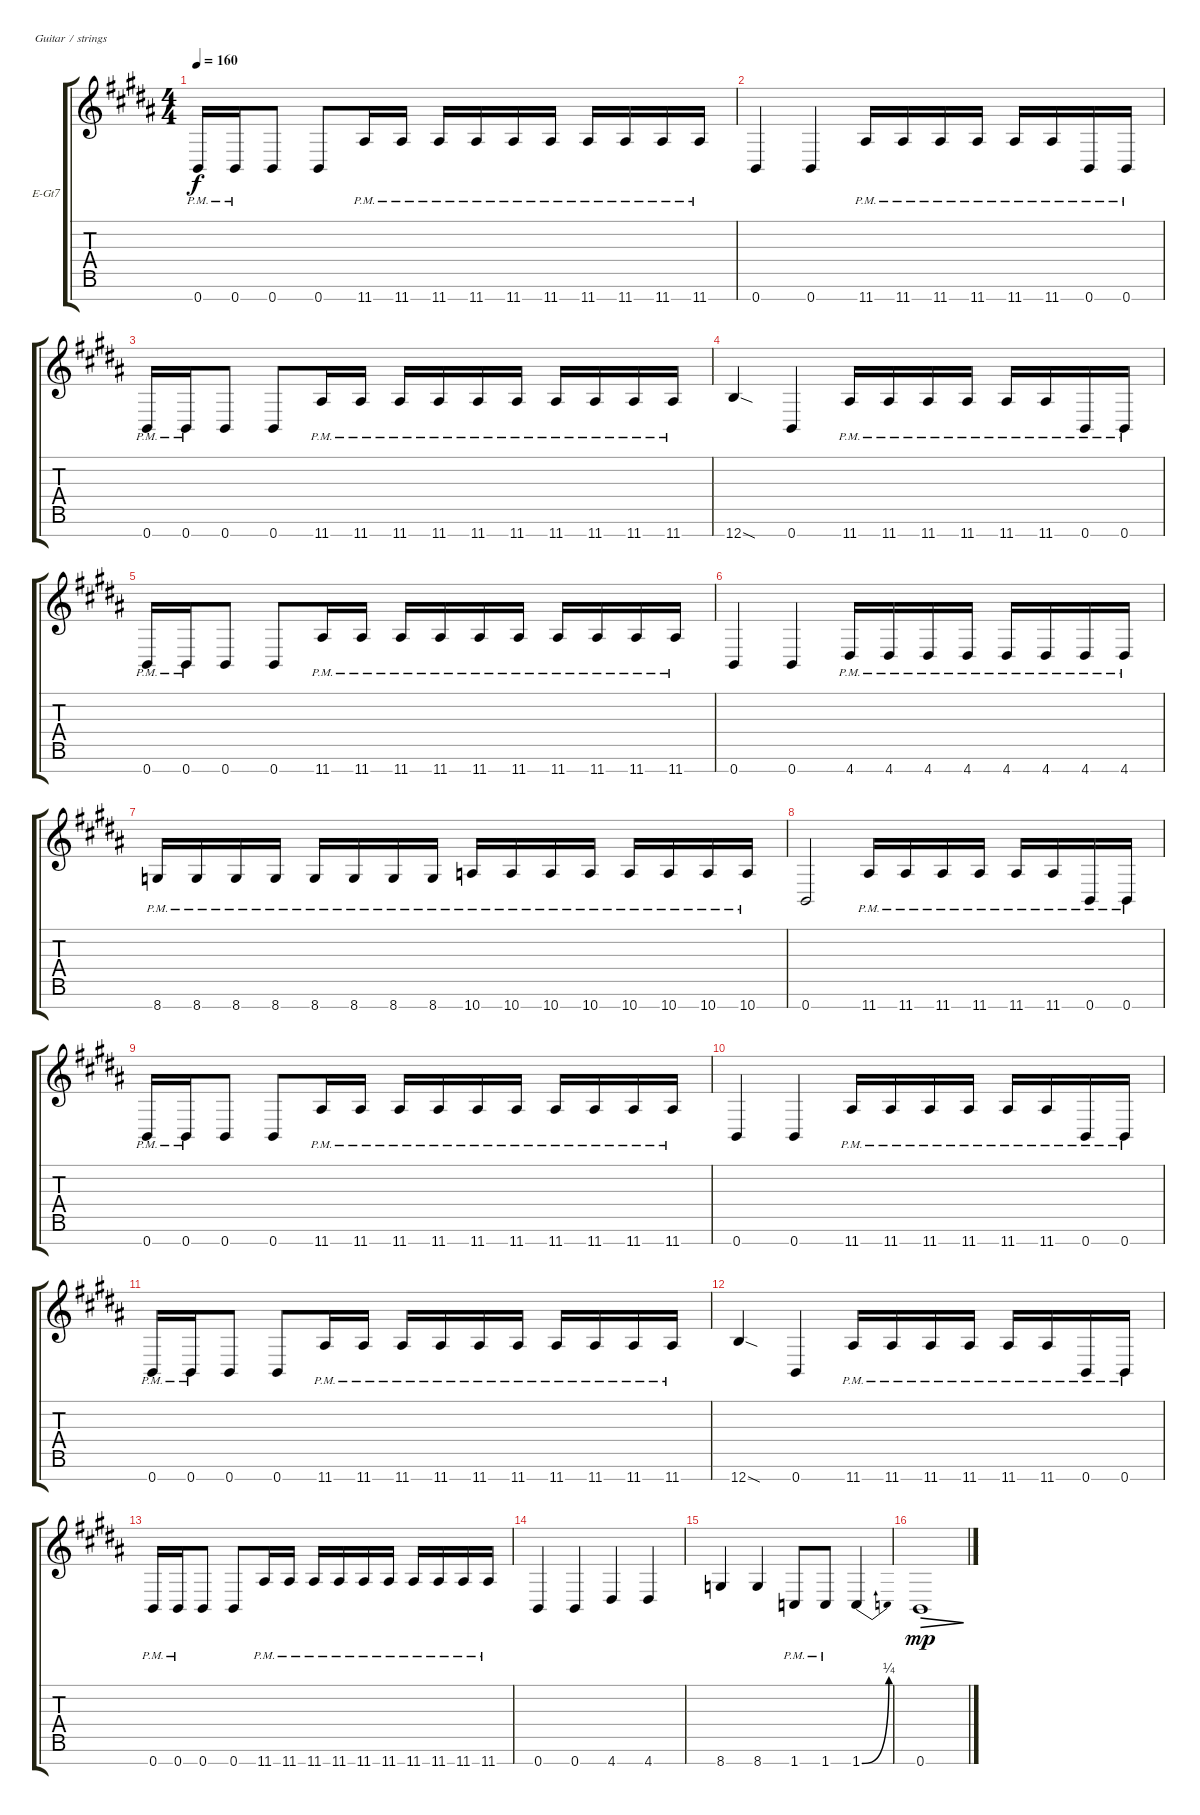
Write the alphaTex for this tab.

\defaultSystemsLayout 4
\bracketExtendMode groupsimilarinstruments
\firstSystemTrackNameOrientation horizontal
\otherSystemsTrackNameOrientation horizontal
\track ("Rhythm" "E-Gt7") {instrument distortionguitar}
\staff {score tabs}
\tuning (E4 B3 G3 D3 A2 E2 B1)
\ts (4 4)
\tempo 160
\clef g2
\ks b
0.7{pm}.16{dy f} 0.7{pm}.16 0.7.8 0.7.8 11.7{pm}.16 11.7{pm}.16 11.7{pm}.16 11.7{pm}.16 11.7{pm}.16 11.7{pm}.16 11.7{pm}.16 11.7{pm}.16 11.7{pm}.16 11.7{pm}.16 |
0.7.4 0.7.4 11.7{pm}.16 11.7{pm}.16 11.7{pm}.16 11.7{pm}.16 11.7{pm}.16 11.7{pm}.16 0.7{pm}.16 0.7{pm}.16 |
0.7{pm}.16 0.7{pm}.16 0.7.8 0.7.8 11.7{pm}.16 11.7{pm}.16 11.7{pm}.16 11.7{pm}.16 11.7{pm}.16 11.7{pm}.16 11.7{pm}.16 11.7{pm}.16 11.7{pm}.16 11.7{pm}.16 |
12.7{sod}.4 0.7.4 11.7{pm}.16 11.7{pm}.16 11.7{pm}.16 11.7{pm}.16 11.7{pm}.16 11.7{pm}.16 0.7{pm}.16 0.7{pm}.16 |
0.7{pm}.16 0.7{pm}.16 0.7.8 0.7.8 11.7{pm}.16 11.7{pm}.16 11.7{pm}.16 11.7{pm}.16 11.7{pm}.16 11.7{pm}.16 11.7{pm}.16 11.7{pm}.16 11.7{pm}.16 11.7{pm}.16 |
0.7.4 0.7.4 4.7{pm}.16 4.7{pm}.16 4.7{pm}.16 4.7{pm}.16 4.7{pm}.16 4.7{pm}.16 4.7{pm}.16 4.7{pm}.16 |
8.7{pm}.16 8.7{pm}.16 8.7{pm}.16 8.7{pm}.16 8.7{pm}.16 8.7{pm}.16 8.7{pm}.16 8.7{pm}.16 10.7{pm}.16 10.7{pm}.16 10.7{pm}.16 10.7{pm}.16 10.7{pm}.16 10.7{pm}.16 10.7{pm}.16 10.7{pm}.16 |
0.7.2 11.7{pm}.16 11.7{pm}.16 11.7{pm}.16 11.7{pm}.16 11.7{pm}.16 11.7{pm}.16 0.7{pm}.16 0.7{pm}.16 |
0.7{pm}.16 0.7{pm}.16 0.7.8 0.7.8 11.7{pm}.16 11.7{pm}.16 11.7{pm}.16 11.7{pm}.16 11.7{pm}.16 11.7{pm}.16 11.7{pm}.16 11.7{pm}.16 11.7{pm}.16 11.7{pm}.16 |
0.7.4 0.7.4 11.7{pm}.16 11.7{pm}.16 11.7{pm}.16 11.7{pm}.16 11.7{pm}.16 11.7{pm}.16 0.7{pm}.16 0.7{pm}.16 |
0.7{pm}.16 0.7{pm}.16 0.7.8 0.7.8 11.7{pm}.16 11.7{pm}.16 11.7{pm}.16 11.7{pm}.16 11.7{pm}.16 11.7{pm}.16 11.7{pm}.16 11.7{pm}.16 11.7{pm}.16 11.7{pm}.16 |
12.7{sod}.4 0.7.4 11.7{pm}.16 11.7{pm}.16 11.7{pm}.16 11.7{pm}.16 11.7{pm}.16 11.7{pm}.16 0.7{pm}.16 0.7{pm}.16 |
0.7{pm}.16 0.7{pm}.16 0.7.8 0.7.8 11.7{pm}.16 11.7{pm}.16 11.7{pm}.16 11.7{pm}.16 11.7{pm}.16 11.7{pm}.16 11.7{pm}.16 11.7{pm}.16 11.7{pm}.16 11.7{pm}.16 |
0.7.4 0.7.4 4.7.4 4.7.4 |
8.7.4 8.7.4 1.7{pm}.8 1.7{pm}.8 1.7{be (bend 0 0 8.4 1)}.4 |
0.7.1{dec dy mp}
